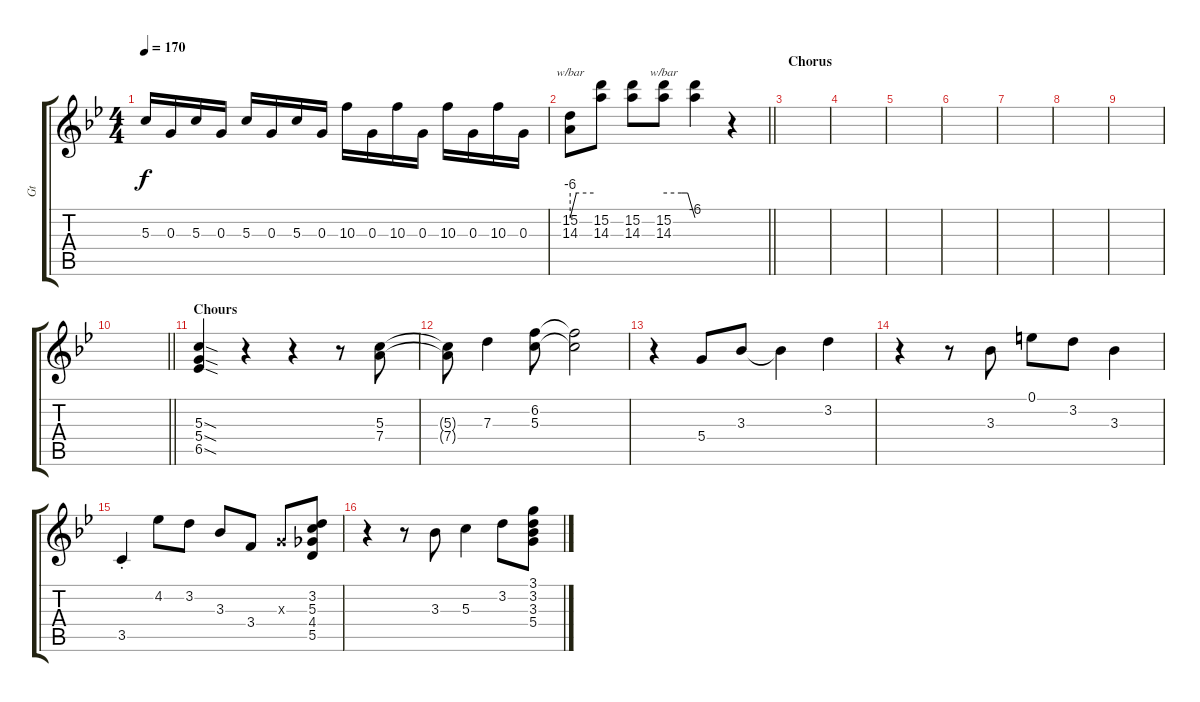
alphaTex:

\track ("Gt" "Gt") {instrument distortionguitar}
\staff {score tabs}
\tuning (E4 B3 G3 D3 A2 E2) {hide}
\ts (4 4)
\tempo 170
\clef g2
\ks bb
5.3.16{dy f} 0.3.16 5.3.16 0.3.16 5.3.16 0.3.16 5.3.16 0.3.16 10.3.16 0.3.16 10.3.16 0.3.16 10.3.16 0.3.16 10.3.16 0.3.16 |
\barLineRight lightlight
(15.2 14.3).8{tbe (custom default 0 -24 16 0 60 0)} (15.2 14.3).8 (15.2 14.3).8 (15.2 14.3).8{tbe (custom default 0 0 34 0 46 0 60 -24)} (15.2{t} 14.3{t}).4 r.4{volume 9} |
\section ("" "Chorus")
|
|
|
|
|
|
|
\barLineRight lightlight
|
\section ("" "Chours")
(5.3{sod} 5.4{sod} 6.5{sod}).4 r.4 r.4 r.8 (5.3 7.4).8 |
(5.3{t} 7.4{t}).8 7.3.4 (6.2 5.3).8 (6.2{t} 5.3{t}).2 |
r.4 5.4.8 3.3.8 3.3{t}.4 3.2.4 |
r.4 r.8 3.3.8 0.1.8 3.2.8 3.3.4 |
3.5{st}.4 4.2.8 3.2.8 3.3.8 3.4.8 0.3{x}.8 (3.2 5.3 4.4 5.5).8 |
r.4 r.8 3.3.8 5.3.4 3.2.8 (3.1 3.2 3.3 5.4).8
